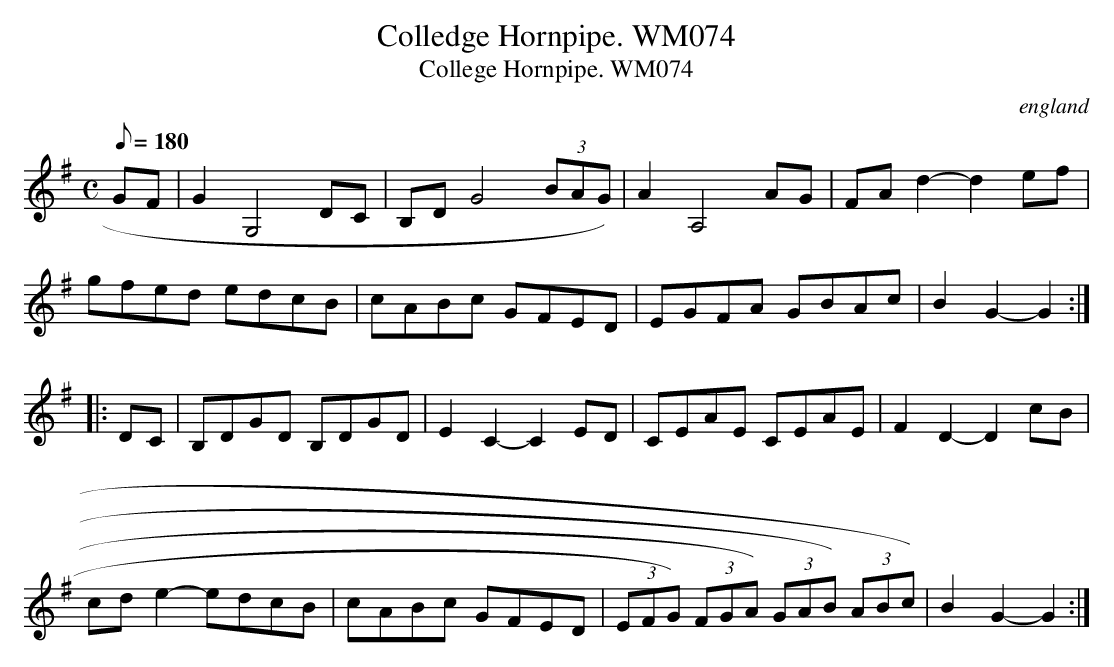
X:1
T:Colledge Hornpipe. WM074
T:College Hornpipe. WM074
O:england
M:C
L:1/8
Q:180
K:G
GF|G2G,4DC|B,DG4(3BAG)|A2A,4A-G|FAd2-d2ef|
gfed edcB|cABc GFED|EGFA GBAc|B2G2-G2:|
|:D-C|B,DGD B,DGD|E2C2-C2E-D|CEAE CEAE|F2D2-D2c-B|
cde2-edcB|cABc GFED|(3EFG) (3FGA) (3GAB) (3ABc)|B2G2-G2:|]
